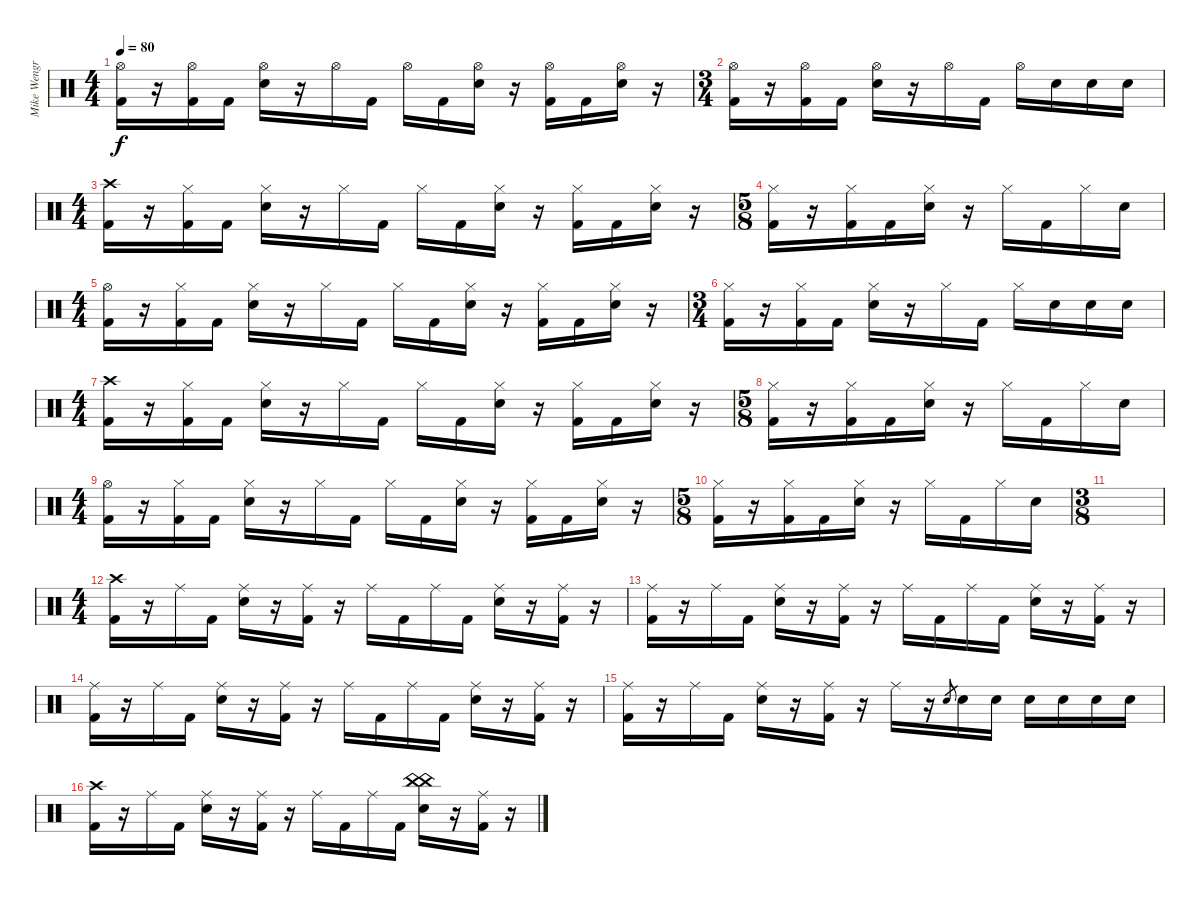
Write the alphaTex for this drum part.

\track ("Mike Wengren (Drums)" "Mike Wengr") {instrument percussion}
\staff {score}
\articulation defaults
\ts (4 4)
\tempo 80
\clef neutral
\ks c
("Hi-Hat (open)" "Kick (hit) 2").16{dy f} r.16 ("Hi-Hat (open)" "Kick (hit) 2").16 "Kick (hit) 2".16 ("Hi-Hat (open)" "Electric Snare (hit)").16 r.16 "Hi-Hat (open)".16 "Kick (hit) 2".16 "Hi-Hat (open)".16 "Kick (hit) 2".16 ("Hi-Hat (open)" "Electric Snare (hit)").16 r.16 ("Hi-Hat (open)" "Kick (hit) 2").16 "Kick (hit) 2".16 ("Hi-Hat (open)" "Electric Snare (hit)").16 r.16 |
\ts (3 4)
("Hi-Hat (open)" "Kick (hit) 2").16 r.16 ("Hi-Hat (open)" "Kick (hit) 2").16 "Kick (hit) 2".16 ("Hi-Hat (open)" "Electric Snare (hit)").16 r.16 "Hi-Hat (open)".16 "Kick (hit) 2".16 "Hi-Hat (open)".16 "Electric Snare (hit)".16 "Electric Snare (hit)".16 "Electric Snare (hit)".16 |
\ts (4 4)
("Crash high (hit)" "Kick (hit) 2").16 r.16 ("Hi-Hat (closed)" "Kick (hit) 2").16 "Kick (hit) 2".16 ("Hi-Hat (closed)" "Electric Snare (hit)").16 r.16 "Hi-Hat (closed)".16 "Kick (hit) 2".16 "Hi-Hat (closed)".16 "Kick (hit) 2".16 ("Hi-Hat (closed)" "Electric Snare (hit)").16 r.16 ("Hi-Hat (closed)" "Kick (hit) 2").16 "Kick (hit) 2".16 ("Hi-Hat (closed)" "Electric Snare (hit)").16 r.16 |
\ts (5 8)
("Hi-Hat (closed)" "Kick (hit) 2").16 r.16 ("Hi-Hat (closed)" "Kick (hit) 2").16 "Kick (hit) 2".16 ("Hi-Hat (closed)" "Electric Snare (hit)").16 r.16 "Hi-Hat (closed)".16 "Kick (hit) 2".16 "Hi-Hat (closed)".16 "Electric Snare (hit)".16 |
\ts (4 4)
("Hi-Hat (open)" "Kick (hit) 2").16 r.16 ("Hi-Hat (closed)" "Kick (hit) 2").16 "Kick (hit) 2".16 ("Hi-Hat (closed)" "Electric Snare (hit)").16 r.16 "Hi-Hat (closed)".16 "Kick (hit) 2".16 "Hi-Hat (closed)".16 "Kick (hit) 2".16 ("Hi-Hat (closed)" "Electric Snare (hit)").16 r.16 ("Hi-Hat (closed)" "Kick (hit) 2").16 "Kick (hit) 2".16 ("Hi-Hat (closed)" "Electric Snare (hit)").16 r.16 |
\ts (3 4)
("Hi-Hat (closed)" "Kick (hit) 2").16 r.16 ("Hi-Hat (closed)" "Kick (hit) 2").16 "Kick (hit) 2".16 ("Hi-Hat (closed)" "Electric Snare (hit)").16 r.16 "Hi-Hat (closed)".16 "Kick (hit) 2".16 "Hi-Hat (closed)".16 "Electric Snare (hit)".16 "Electric Snare (hit)".16 "Electric Snare (hit)".16 |
\ts (4 4)
("Crash high (hit)" "Kick (hit) 2").16 r.16 ("Hi-Hat (closed)" "Kick (hit) 2").16 "Kick (hit) 2".16 ("Hi-Hat (closed)" "Electric Snare (hit)").16 r.16 "Hi-Hat (closed)".16 "Kick (hit) 2".16 "Hi-Hat (closed)".16 "Kick (hit) 2".16 ("Hi-Hat (closed)" "Electric Snare (hit)").16 r.16 ("Hi-Hat (closed)" "Kick (hit) 2").16 "Kick (hit) 2".16 ("Hi-Hat (closed)" "Electric Snare (hit)").16 r.16 |
\ts (5 8)
("Hi-Hat (closed)" "Kick (hit) 2").16 r.16 ("Hi-Hat (closed)" "Kick (hit) 2").16 "Kick (hit) 2".16 ("Hi-Hat (closed)" "Electric Snare (hit)").16 r.16 "Hi-Hat (closed)".16 "Kick (hit) 2".16 "Hi-Hat (closed)".16 "Electric Snare (hit)".16 |
\ts (4 4)
("Hi-Hat (open)" "Kick (hit) 2").16 r.16 ("Hi-Hat (closed)" "Kick (hit) 2").16 "Kick (hit) 2".16 ("Hi-Hat (closed)" "Electric Snare (hit)").16 r.16 "Hi-Hat (closed)".16 "Kick (hit) 2".16 "Hi-Hat (closed)".16 "Kick (hit) 2".16 ("Hi-Hat (closed)" "Electric Snare (hit)").16 r.16 ("Hi-Hat (closed)" "Kick (hit) 2").16 "Kick (hit) 2".16 ("Hi-Hat (closed)" "Electric Snare (hit)").16 r.16 |
\ts (5 8)
("Hi-Hat (closed)" "Kick (hit) 2").16 r.16 ("Hi-Hat (closed)" "Kick (hit) 2").16 "Kick (hit) 2".16 ("Hi-Hat (closed)" "Electric Snare (hit)").16 r.16 "Hi-Hat (closed)".16 "Kick (hit) 2".16 "Hi-Hat (closed)".16 "Electric Snare (hit)".16 |
\ts (3 8)
|
\ts (4 4)
("Crash high (hit)" "Kick (hit) 2").16 r.16 "Ride (middle)".16 "Kick (hit) 2".16 ("Ride (middle)" "Electric Snare (hit)").16 r.16 ("Ride (middle)" "Kick (hit) 2").16 r.16 "Ride (middle)".16 "Kick (hit) 2".16 "Ride (middle)".16 "Kick (hit) 2".16 ("Ride (middle)" "Electric Snare (hit)").16 r.16 ("Ride (middle)" "Kick (hit) 2").16 r.16 |
("Ride (middle)" "Kick (hit) 2").16 r.16 "Ride (middle)".16 "Kick (hit) 2".16 ("Ride (middle)" "Electric Snare (hit)").16 r.16 ("Ride (middle)" "Kick (hit) 2").16 r.16 "Ride (middle)".16 "Kick (hit) 2".16 "Ride (middle)".16 "Kick (hit) 2".16 ("Ride (middle)" "Electric Snare (hit)").16 r.16 ("Ride (middle)" "Kick (hit) 2").16 r.16 |
("Ride (middle)" "Kick (hit) 2").16 r.16 "Ride (middle)".16 "Kick (hit) 2".16 ("Ride (middle)" "Electric Snare (hit)").16 r.16 ("Ride (middle)" "Kick (hit) 2").16 r.16 "Ride (middle)".16 "Kick (hit) 2".16 "Ride (middle)".16 "Kick (hit) 2".16 ("Ride (middle)" "Electric Snare (hit)").16 r.16 ("Ride (middle)" "Kick (hit) 2").16 r.16 |
("Ride (middle)" "Kick (hit) 2").16 r.16 "Ride (middle)".16 "Kick (hit) 2".16 ("Ride (middle)" "Electric Snare (hit)").16 r.16 ("Ride (middle)" "Kick (hit) 2").16 r.16 "Ride (middle)".16 r.16 "Electric Snare (hit)".8{gr} "Electric Snare (hit)".16 "Electric Snare (hit)".16 "Electric Snare (hit)".16 "Electric Snare (hit)".16 "Electric Snare (hit)".16 "Electric Snare (hit)".16 |
("Crash high (hit)" "Kick (hit) 2").16 r.16 "Ride (middle)".16 "Kick (hit) 2".16 ("Ride (middle)" "Electric Snare (hit)").16 r.16 ("Ride (middle)" "Kick (hit) 2").16 r.16 "Ride (middle)".16 "Kick (hit) 2".16 "Ride (middle)".16 "Kick (hit) 2".16 ("China (hit)" "China (hit)" "Electric Snare (hit)").16 r.16 ("Ride (middle)" "Kick (hit) 2").16 r.16
